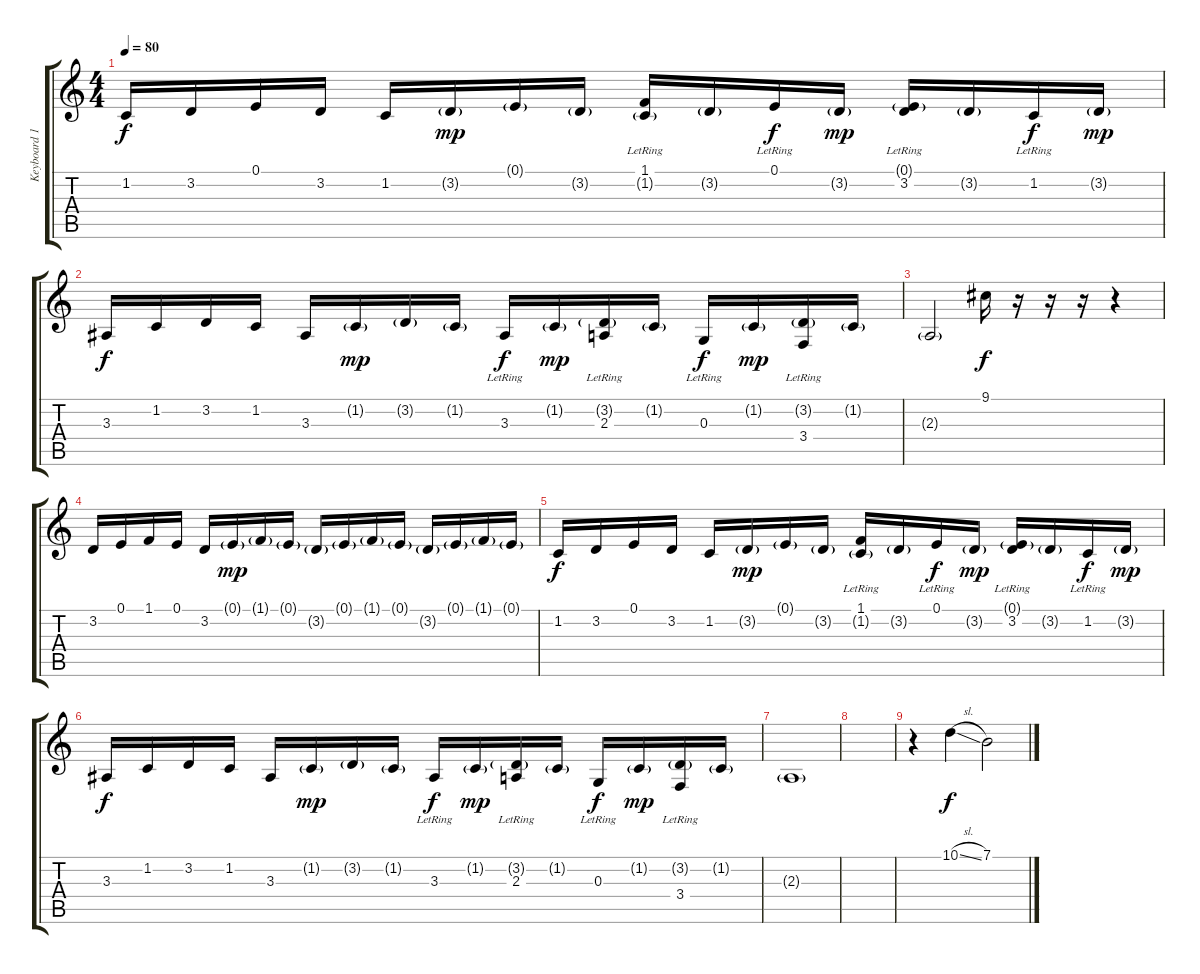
\track ("Keyboard 1" "Keyboard 1") {instrument accordion}
\staff {score tabs}
\tuning (E4 B3 G3 D3 A2 E2) {hide}
\ts (4 4)
\tempo 80
\clef g2
\ks c
1.2.16{dy f} 3.2.16 0.1.16 3.2.16 1.2.16 3.2{g}.16{dy mp} 0.1{g}.16 3.2{g}.16 (1.1{lr} 1.2{g}).16 3.2{g}.16 0.1{lr}.16{dy f} 3.2{g}.16{dy mp} (0.1{g} 3.2{lr}).16 3.2{g}.16 1.2{lr}.16{dy f} 3.2{g}.16{dy mp} |
3.3.16{dy f} 1.2.16 3.2.16 1.2.16 3.3.16 1.2{g}.16{dy mp} 3.2{g}.16 1.2{g}.16 3.3{lr}.16{dy f} 1.2{g}.16{dy mp} (3.2{g} 2.3{lr}).16 1.2{g}.16 0.3{lr}.16{dy f} 1.2{g}.16{dy mp} (3.2{g} 3.4{lr}).16 1.2{g}.16 |
2.3{g}.2 9.1.16{dy f} r.16 r.16 r.16 r.4 |
3.2.16 0.1.16 1.1.16 0.1.16 3.2.16 0.1{g}.16{dy mp} 1.1{g}.16 0.1{g}.16 3.2{g}.16 0.1{g}.16 1.1{g}.16 0.1{g}.16 3.2{g}.16 0.1{g}.16 1.1{g}.16 0.1{g}.16 |
1.2.16{dy f} 3.2.16 0.1.16 3.2.16 1.2.16 3.2{g}.16{dy mp} 0.1{g}.16 3.2{g}.16 (1.1{lr} 1.2{g}).16 3.2{g}.16 0.1{lr}.16{dy f} 3.2{g}.16{dy mp} (0.1{g} 3.2{lr}).16 3.2{g}.16 1.2{lr}.16{dy f} 3.2{g}.16{dy mp} |
3.3.16{dy f} 1.2.16 3.2.16 1.2.16 3.3.16 1.2{g}.16{dy mp} 3.2{g}.16 1.2{g}.16 3.3{lr}.16{dy f} 1.2{g}.16{dy mp} (3.2{g} 2.3{lr}).16 1.2{g}.16 0.3{lr}.16{dy f} 1.2{g}.16{dy mp} (3.2{g} 3.4{lr}).16 1.2{g}.16 |
2.3{g}.1 |
|
r.4 10.1{sl}.4{dy f} 7.1.2
